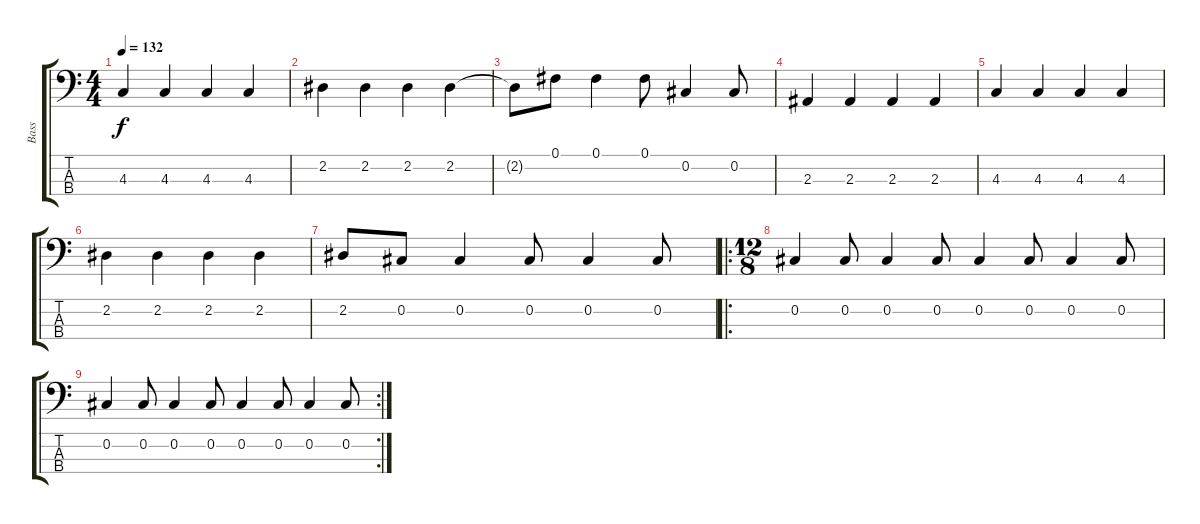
\track ("Bass" "Bass") {instrument electricbassfinger}
\staff {score tabs}
\tuning (Gb2 Db2 Ab1 Eb1) {hide}
\ts (4 4)
\tempo 132
\clef f4
\ks c
4.3.4{dy f} 4.3.4 4.3.4 4.3.4 |
2.2.4 2.2.4 2.2.4 2.2.4 |
2.2{t}.8 0.1.8 0.1.4 0.1.8 0.2.4 0.2.8 |
2.3.4 2.3.4 2.3.4 2.3.4 |
4.3.4 4.3.4 4.3.4 4.3.4 |
2.2.4 2.2.4 2.2.4 2.2.4 |
2.2.8 0.2.8 0.2.4 0.2.8 0.2.4 0.2.8 |
\ro
\ts (12 8)
0.2.4 0.2.8 0.2.4 0.2.8 0.2.4 0.2.8 0.2.4 0.2.8 |
\rc 2
0.2.4 0.2.8 0.2.4 0.2.8 0.2.4 0.2.8 0.2.4 0.2.8
